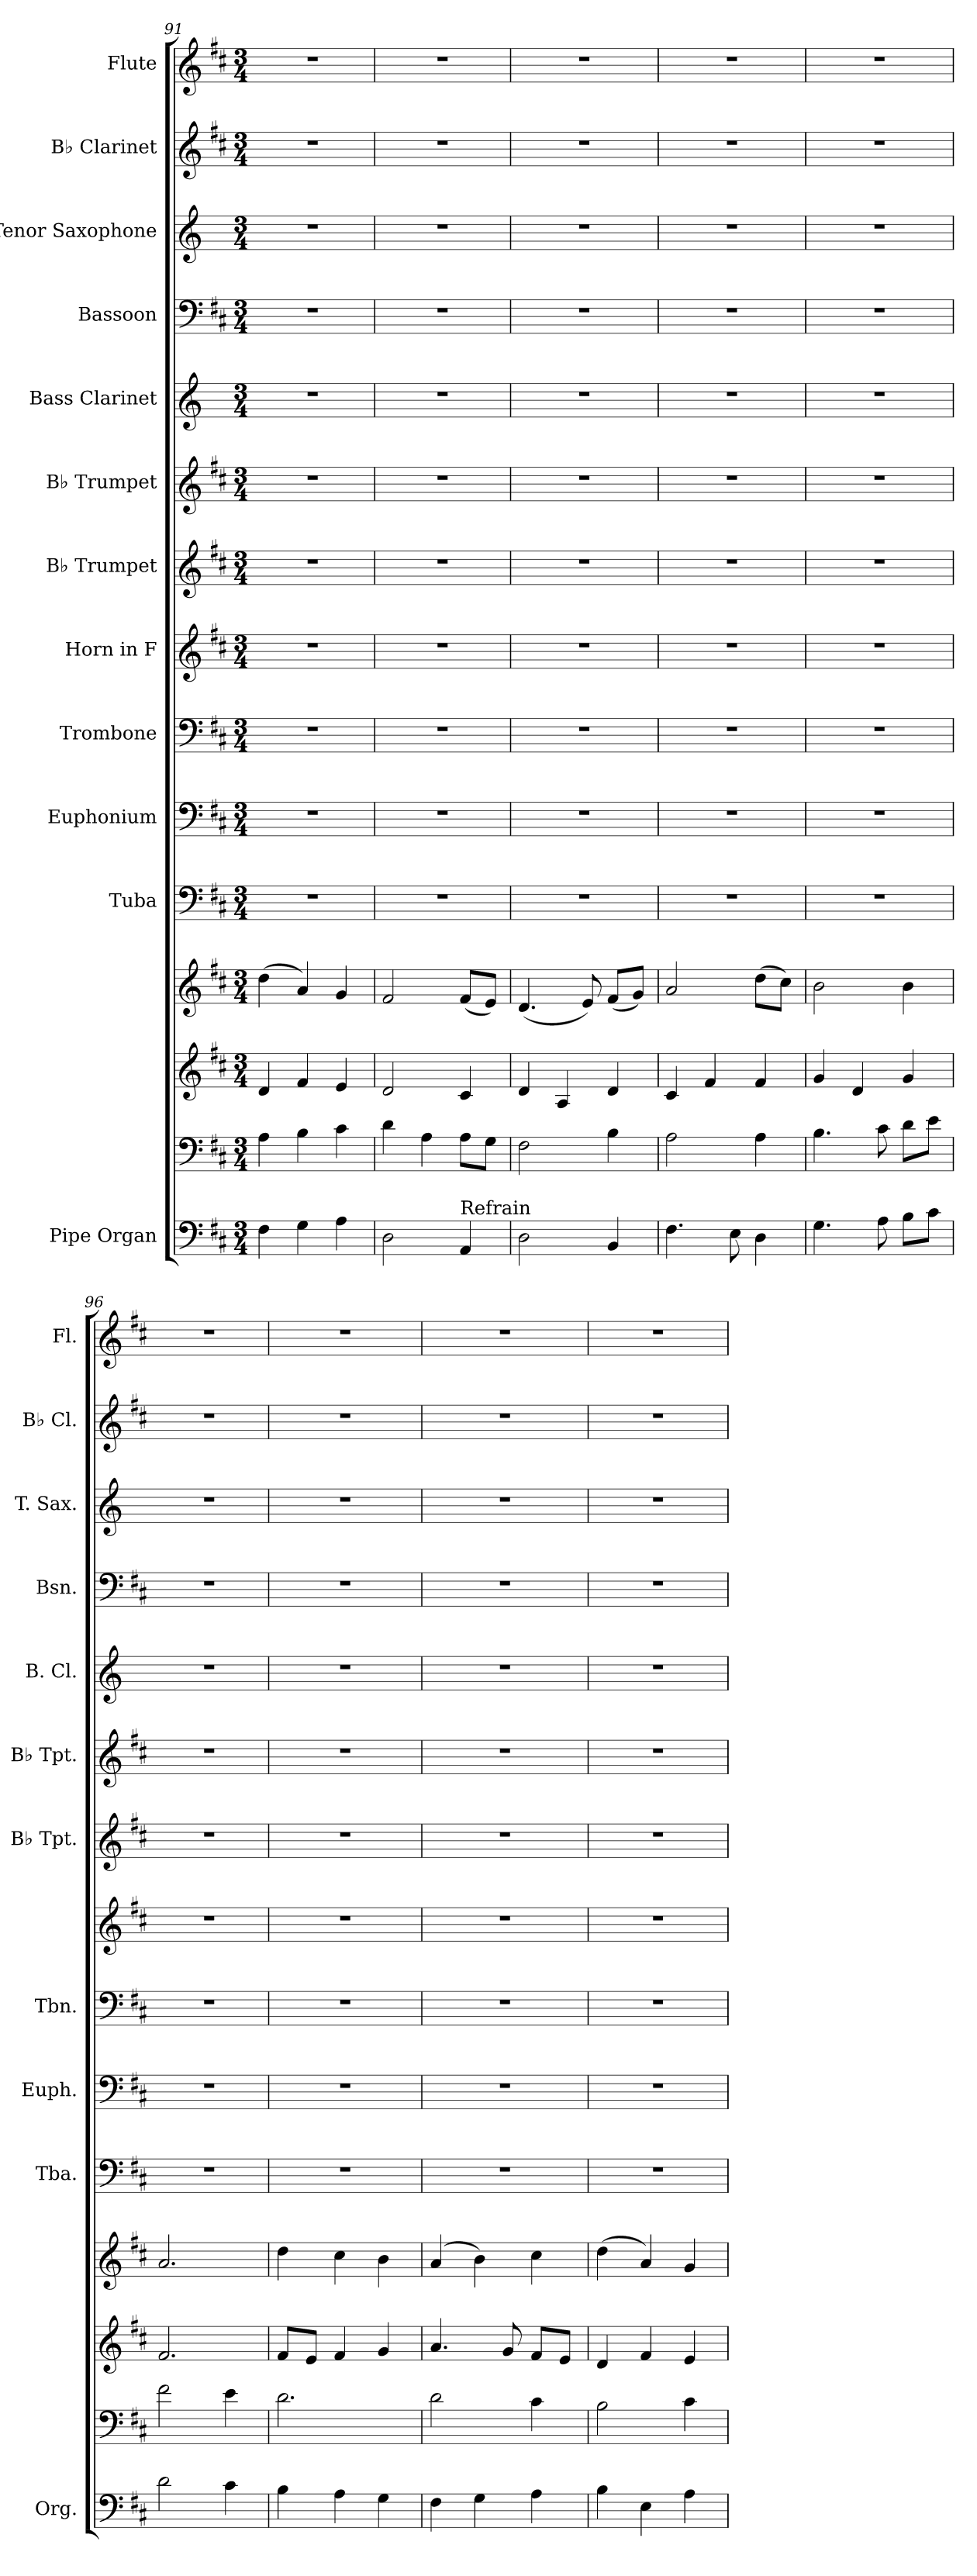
**kern	**kern	**kern	**kern	**kern	**kern	**kern	**kern	**kern	**kern	**kern	**kern	**kern	**kern	**kern
*part12	*part12	*part12	*part12	*part11	*part10	*part9	*part8	*part7	*part6	*part5	*part4	*part3	*part2	*part1
*staff15	*staff14	*staff13	*staff12	*staff11	*staff10	*staff9	*staff8	*staff7	*staff6	*staff5	*staff4	*staff3	*staff2	*staff1
*I"Pipe Organ	*	*	*	*I"Tuba	*I"Euphonium	*I"Trombone	*I"Horn in F	*I"B♭ Trumpet	*I"B♭ Trumpet	*I"Bass Clarinet	*I"Bassoon	*I"Tenor Saxophone	*I"B♭ Clarinet	*I"Flute
*I'Org.	*	*	*	*I'Tba.	*I'Euph.	*I'Tbn.	*	*I'B♭ Tpt.	*I'B♭ Tpt.	*I'B. Cl.	*I'Bsn.	*I'T. Sax.	*I'B♭ Cl.	*I'Fl.
*clefF4	*clefF4	*clefG2	*clefG2	*clefF4	*clefF4	*clefF4	*clefG2	*clefG2	*clefG2	*clefG2	*clefF4	*clefG2	*clefG2	*clefG2
*	*	*	*	*	*	*	*ITrd4c7	*ITrd1c2	*ITrd1c2	*ITrd8c14	*	*ITrd8c14	*ITrd1c2	*
*k[f#c#]	*k[f#c#]	*k[f#c#]	*k[f#c#]	*k[f#c#]	*k[f#c#]	*k[f#c#]	*k[f#]	*k[]	*k[]	*k[]	*k[f#c#]	*k[]	*k[]	*k[f#c#]
*M3/4	*M3/4	*M3/4	*M3/4	*M3/4	*M3/4	*M3/4	*M3/4	*M3/4	*M3/4	*M3/4	*M3/4	*M3/4	*M3/4	*M3/4
=91	=91	=91	=91	=91	=91	=91	=91	=91	=91	=91	=91	=91	=91	=91
4F#\	4A\	4d/	(>4dd\	2.r	2.r	2.r	2.r	2.r	2.r	2.r	2.r	2.r	2.r	2.r
4G\	4B\	4f#/	4a/)	.	.	.	.	.	.	.	.	.	.	.
4A\	4c#\	4e/	4g/	.	.	.	.	.	.	.	.	.	.	.
=92	=92	=92	=92	=92	=92	=92	=92	=92	=92	=92	=92	=92	=92	=92
2D\	4d\	2d/	2f#/	2.r	2.r	2.r	2.r	2.r	2.r	2.r	2.r	2.r	2.r	2.r
.	4A\	.	.	.	.	.	.	.	.	.	.	.	.	.
!LO:TX:a:t=Refrain	!	!	!	!	!	!	!	!	!	!	!	!	!	!
4AA/	8A\L	4c#/	(<8f#/L	.	.	.	.	.	.	.	.	.	.	.
.	8G\J	.	8e/J)	.	.	.	.	.	.	.	.	.	.	.
=93	=93	=93	=93	=93	=93	=93	=93	=93	=93	=93	=93	=93	=93	=93
2D\	2F#\	4d/	(<4.d/	2.r	2.r	2.r	2.r	2.r	2.r	2.r	2.r	2.r	2.r	2.r
.	.	4A/	.	.	.	.	.	.	.	.	.	.	.	.
.	.	.	8e/)	.	.	.	.	.	.	.	.	.	.	.
4BB/	4B\	4d/	(<8f#/L	.	.	.	.	.	.	.	.	.	.	.
.	.	.	8g/J)	.	.	.	.	.	.	.	.	.	.	.
=94	=94	=94	=94	=94	=94	=94	=94	=94	=94	=94	=94	=94	=94	=94
4.F#\	2A\	4c#/	2a/	2.r	2.r	2.r	2.r	2.r	2.r	2.r	2.r	2.r	2.r	2.r
.	.	4f#/	.	.	.	.	.	.	.	.	.	.	.	.
8E\	.	.	.	.	.	.	.	.	.	.	.	.	.	.
4D\	4A\	4f#/	(>8dd\L	.	.	.	.	.	.	.	.	.	.	.
.	.	.	8cc#\J)	.	.	.	.	.	.	.	.	.	.	.
=95	=95	=95	=95	=95	=95	=95	=95	=95	=95	=95	=95	=95	=95	=95
4.G\	4.B\	4g/	2b\	2.r	2.r	2.r	2.r	2.r	2.r	2.r	2.r	2.r	2.r	2.r
.	.	4d/	.	.	.	.	.	.	.	.	.	.	.	.
8A\	8c#\	.	.	.	.	.	.	.	.	.	.	.	.	.
8B\L	8d\L	4g/	4b\	.	.	.	.	.	.	.	.	.	.	.
8c#\J	8e\J	.	.	.	.	.	.	.	.	.	.	.	.	.
=96	=96	=96	=96	=96	=96	=96	=96	=96	=96	=96	=96	=96	=96	=96
2d\	2f#\	2.f#/	2.a/	2.r	2.r	2.r	2.r	2.r	2.r	2.r	2.r	2.r	2.r	2.r
4c#\	4e\	.	.	.	.	.	.	.	.	.	.	.	.	.
=97	=97	=97	=97	=97	=97	=97	=97	=97	=97	=97	=97	=97	=97	=97
4B\	2.d\	8f#/L	4dd\	2.r	2.r	2.r	2.r	2.r	2.r	2.r	2.r	2.r	2.r	2.r
.	.	8e/J	.	.	.	.	.	.	.	.	.	.	.	.
4A\	.	4f#/	4cc#\	.	.	.	.	.	.	.	.	.	.	.
4G\	.	4g/	4b\	.	.	.	.	.	.	.	.	.	.	.
=98	=98	=98	=98	=98	=98	=98	=98	=98	=98	=98	=98	=98	=98	=98
4F#\	2d\	4.a/	(>4a/	2.r	2.r	2.r	2.r	2.r	2.r	2.r	2.r	2.r	2.r	2.r
4G\	.	.	4b\)	.	.	.	.	.	.	.	.	.	.	.
.	.	8g/	.	.	.	.	.	.	.	.	.	.	.	.
4A\	4c#\	8f#/L	4cc#\	.	.	.	.	.	.	.	.	.	.	.
.	.	8e/J	.	.	.	.	.	.	.	.	.	.	.	.
=99	=99	=99	=99	=99	=99	=99	=99	=99	=99	=99	=99	=99	=99	=99
4B\	2B\	4d/	(>4dd\	2.r	2.r	2.r	2.r	2.r	2.r	2.r	2.r	2.r	2.r	2.r
4E\	.	4f#/	4a/)	.	.	.	.	.	.	.	.	.	.	.
4A\	4c#\	4e/	4g/	.	.	.	.	.	.	.	.	.	.	.
=	=	=	=	=	=	=	=	=	=	=	=	=	=	=
*-	*-	*-	*-	*-	*-	*-	*-	*-	*-	*-	*-	*-	*-	*-
